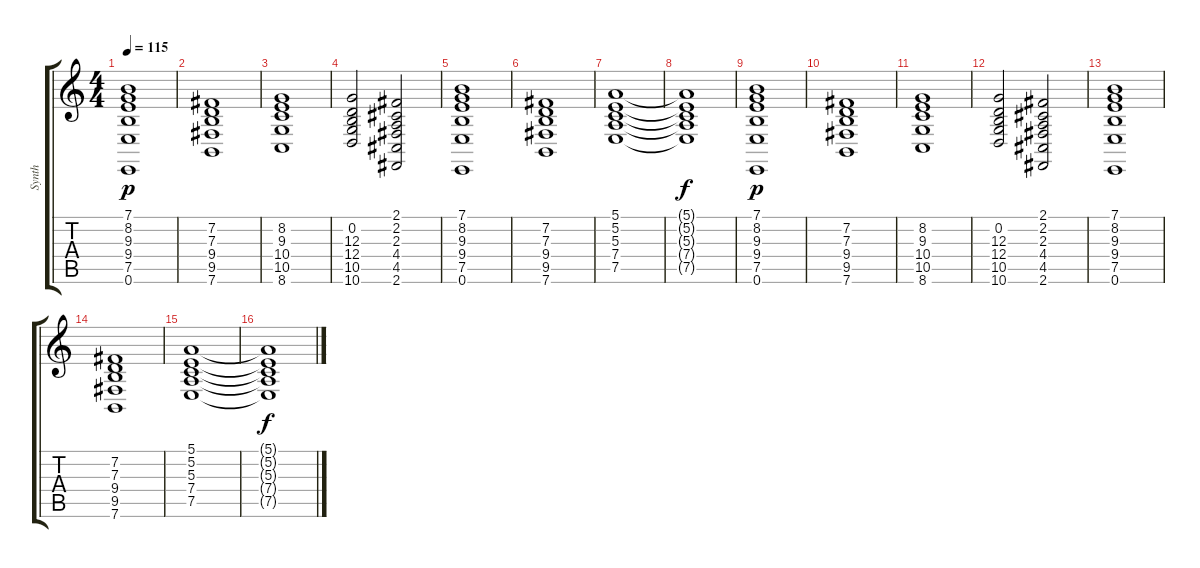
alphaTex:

\track ("Synth" "Synth") {instrument stringensemble1}
\staff {score tabs}
\tuning (E4 B3 G3 D3 A2 E2) {hide}
\ts (4 4)
\tempo 115
\clef g2
\ks c
(7.1 8.2 9.3 9.4 7.5 0.6).1{dy p} |
(7.2 7.3 9.4 9.5 7.6).1 |
(8.2 9.3 10.4 10.5 8.6).1 |
(0.2 12.3 12.4 10.5 10.6).2 (2.1 2.2 2.3 4.4 4.5 2.6).2 |
(7.1 8.2 9.3 9.4 7.5 0.6).1 |
(7.2 7.3 9.4 9.5 7.6).1 |
(5.1 5.2 5.3 7.4 7.5).1 |
(5.1{t} 5.2{t} 5.3{t} 7.4{t} 7.5{t}).1{dy f} |
(7.1 8.2 9.3 9.4 7.5 0.6).1{dy p} |
(7.2 7.3 9.4 9.5 7.6).1 |
(8.2 9.3 10.4 10.5 8.6).1 |
(0.2 12.3 12.4 10.5 10.6).2 (2.1 2.2 2.3 4.4 4.5 2.6).2 |
(7.1 8.2 9.3 9.4 7.5 0.6).1 |
(7.2 7.3 9.4 9.5 7.6).1 |
(5.1 5.2 5.3 7.4 7.5).1 |
(5.1{t} 5.2{t} 5.3{t} 7.4{t} 7.5{t}).1{dy f}
